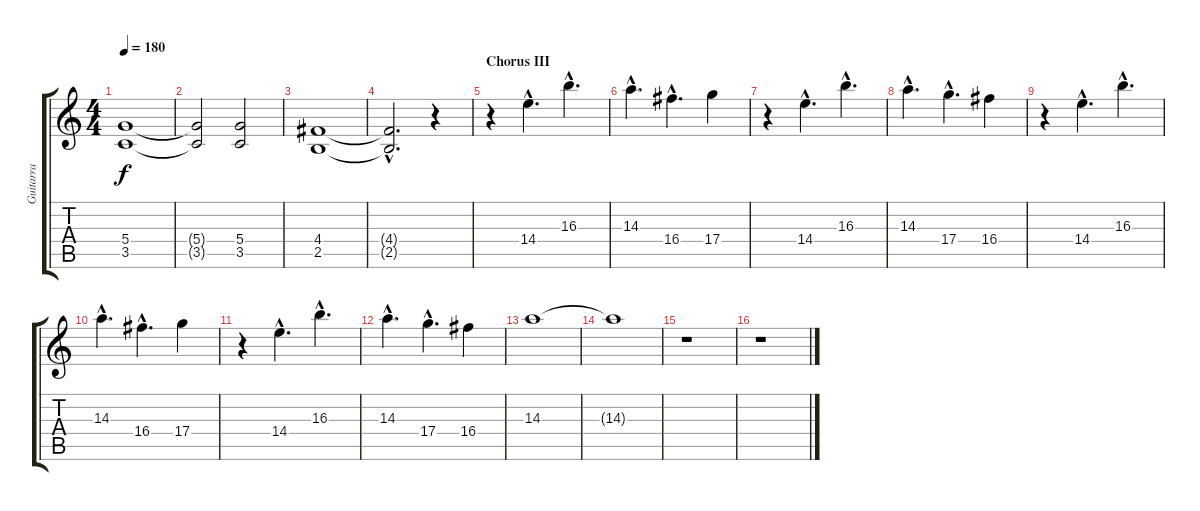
\track ("Guitarra" "Guitarra") {instrument overdrivenguitar}
\staff {score tabs}
\tuning (E4 B3 G3 D3 A2 E2) {hide}
\ts (4 4)
\tempo 180
\clef g2
\ks c
(5.4 3.5).1{dy f} |
(5.4{t} 3.5{t}).2 (5.4 3.5).2 |
(4.4 2.5).1 |
(4.4{hac t} 2.5{hac t}).2{d} r.4 |
\section ("" "Chorus III")
r.4 14.4{hac}.4{d} 16.3{hac}.4{d} |
14.3{hac}.4{d} 16.4{hac}.4{d} 17.4.4 |
r.4 14.4{hac}.4{d} 16.3{hac}.4{d} |
14.3{hac}.4{d} 17.4{hac}.4{d} 16.4.4 |
r.4 14.4{hac}.4{d} 16.3{hac}.4{d} |
14.3{hac}.4{d} 16.4{hac}.4{d} 17.4.4 |
r.4 14.4{hac}.4{d} 16.3{hac}.4{d} |
14.3{hac}.4{d} 17.4{hac}.4{d} 16.4.4 |
14.3.1 |
14.3{t}.1{volume 0} |
r.1 |
r.1
